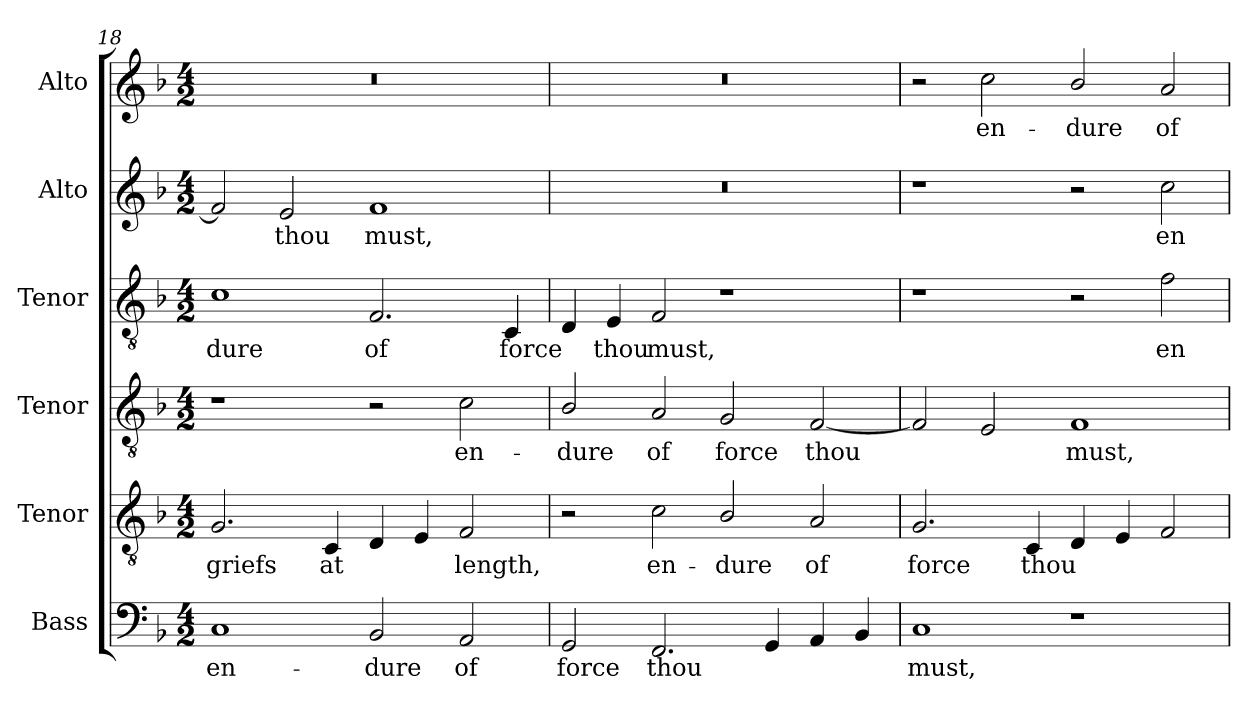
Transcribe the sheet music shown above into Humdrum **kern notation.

**kern	**text	**kern	**text	**kern	**text	**kern	**text	**kern	**text	**kern	**text
*part6	*part6	*part5	*part5	*part4	*part4	*part3	*part3	*part2	*part2	*part1	*part1
*staff6	*staff6	*staff5	*staff5	*staff4	*staff4	*staff3	*staff3	*staff2	*staff2	*staff1	*staff1
*I"Bass	*	*I"Tenor	*	*I"Tenor	*	*I"Tenor	*	*I"Alto	*	*I"Alto	*
*I'B.	*	*I'T.	*	*I'T.	*	*I'T.	*	*I'A.	*	*I'A.	*
*clefF4	*	*clefGv2	*	*clefGv2	*	*clefGv2	*	*clefG2	*	*clefG2	*
*	*	*ITrd7c12	*	*ITrd7c12	*	*ITrd7c12	*	*	*	*	*
*k[b-]	*	*k[b-]	*	*k[b-]	*	*k[b-]	*	*k[b-]	*	*k[b-]	*
*F:	*	*F:	*	*F:	*	*F:	*	*F:	*	*F:	*
*M4/2	*	*M4/2	*	*M4/2	*	*M4/2	*	*M4/2	*	*M4/2	*
=18	=18	=18	=18	=18	=18	=18	=18	=18	=18	=18	=18
!	!LO:LY:b:color=#000000	!	!	!	!	!	!	!	!	!	!
!	!	!	!LO:LY:b:color=#000000	!	!	!	!	!	!	!	!
!	!	!	!	!	!	!	!LO:LY:b:color=#000000	!	!	!LO:N:vis=1	!
1Ci	en-	2.GGi/	griefs	1r	.	1Ci	-dure	2fi/]	.	0r	.
!	!	!	!	!	!	!	!	!	!LO:LY:b:color=#000000	!	!
.	.	.	.	.	.	.	.	2ei/	thou	.	.
!	!	!	!LO:LY:b:color=#000000	!	!	!	!	!	!	!	!
.	.	4CCi/	at	.	.	.	.	.	.	.	.
!	!LO:LY:b:color=#000000	!	!	!	!	!	!	!	!	!	!
!	!	!	!	!	!	!	!LO:LY:b:color=#000000	!	!	!	!
!	!	!	!	!	!	!	!	!	!LO:LY:b:color=#000000	!	!
2BB-i/	-dure	4DDi/	.	2r	.	2.FFi/	of	1fi	must,	.	.
.	.	4EEi/	.	.	.	.	.	.	.	.	.
!	!LO:LY:b:color=#000000	!	!	!	!	!	!	!	!	!	!
!	!	!	!LO:LY:b:color=#000000	!	!	!	!	!	!	!	!
!	!	!	!	!	!LO:LY:b:color=#000000	!	!	!	!	!	!
2AAi/	of	2FFi/	length,	2Ci\	en-	.	.	.	.	.	.
!	!	!	!	!	!	!	!LO:LY:b:color=#000000	!	!	!	!
.	.	.	.	.	.	4CCi/	force	.	.	.	.
!!LO:PB:g=z
=19	=19	=19	=19	=19	=19	=19	=19	=19	=19	=19	=19
!	!LO:LY:b:color=#000000	!	!	!	!	!	!	!	!	!	!
!	!	!	!	!	!LO:LY:b:color=#000000	!	!	!LO:N:vis=1	!	!LO:N:vis=1	!
2GGi/	force	2r	.	2BB-i/	-dure	4DDi/	.	0r	.	0r	.
!	!	!	!	!	!	!	!LO:LY:b:color=#000000	!	!	!	!
.	.	.	.	.	.	4EEi/	thou	.	.	.	.
!	!LO:LY:b:color=#000000	!	!	!	!	!	!	!	!	!	!
!	!	!	!LO:LY:b:color=#000000	!	!	!	!	!	!	!	!
!	!	!	!	!	!LO:LY:b:color=#000000	!	!	!	!	!	!
!	!	!	!	!	!	!	!LO:LY:b:color=#000000	!	!	!	!
2.FFi/	thou	2Ci\	en-	2AAi/	of	2FFi/	must,	.	.	.	.
!	!	!	!LO:LY:b:color=#000000	!	!	!	!	!	!	!	!
!	!	!	!	!	!LO:LY:b:color=#000000	!	!	!	!	!	!
.	.	2BB-i/	-dure	2GGi/	force	1r	.	.	.	.	.
4GGi/	.	.	.	.	.	.	.	.	.	.	.
!	!	!	!LO:LY:b:color=#000000	!	!	!	!	!	!	!	!
!	!	!	!	!	!LO:LY:b:color=#000000	!	!	!	!	!	!
4AAi/	.	2AAi/	of	[2FFi/	thou	.	.	.	.	.	.
4BB-i/	.	.	.	.	.	.	.	.	.	.	.
=20	=20	=20	=20	=20	=20	=20	=20	=20	=20	=20	=20
!	!LO:LY:b:color=#000000	!	!	!	!	!	!	!	!	!	!
!	!	!	!LO:LY:b:color=#000000	!	!	!	!	!	!	!	!
1Ci	must,	2.GGi/	force	2FFi/]	.	1r	.	1r	.	2r	.
!	!	!	!	!	!	!	!	!	!	!	!LO:LY:b:color=#000000
.	.	.	.	2EEi/	.	.	.	.	.	2cci\	en-
!	!	!	!LO:LY:b:color=#000000	!	!	!	!	!	!	!	!
.	.	4CCi/	thou	.	.	.	.	.	.	.	.
!	!	!	!	!	!LO:LY:b:color=#000000	!	!	!	!	!	!
!	!	!	!	!	!	!	!	!	!	!	!LO:LY:b:color=#000000
1r	.	4DDi/	.	1FFi	must,	2r	.	2r	.	2b-i/	-dure
.	.	4EEi/	.	.	.	.	.	.	.	.	.
!	!	!	!	!	!	!	!LO:LY:b:color=#000000	!	!	!	!
!	!	!	!	!	!	!	!	!	!LO:LY:b:color=#000000	!	!
!	!	!	!	!	!	!	!	!	!	!	!LO:LY:b:color=#000000
.	.	2FFi/	.	.	.	2Fi\	en-	2cci\	en-	2ai/	of
=	=	=	=	=	=	=	=	=	=	=	=
*-	*-	*-	*-	*-	*-	*-	*-	*-	*-	*-	*-
